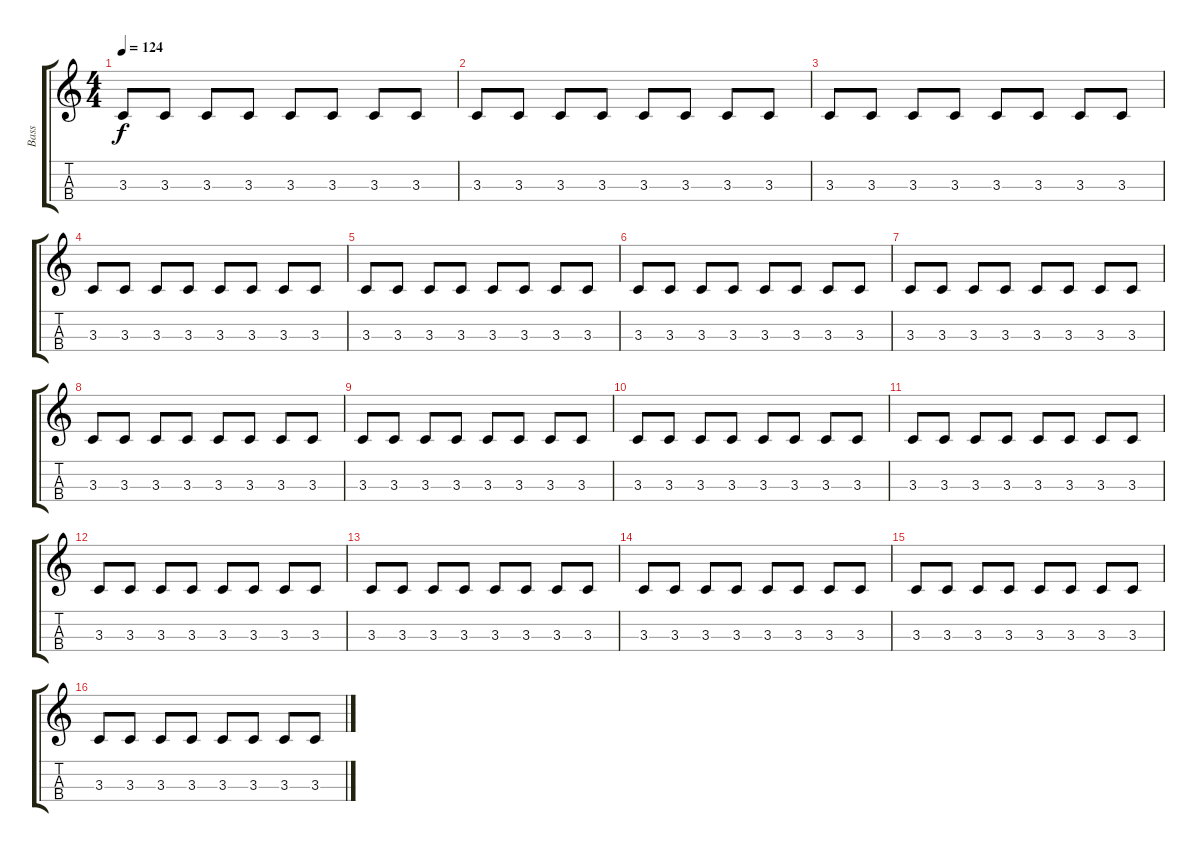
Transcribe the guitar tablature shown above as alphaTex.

\track ("Bass" "Bass") {instrument electricbassfinger}
\staff {score tabs}
\tuning (G3 D3 A2 E2) {hide}
\ts (4 4)
\tempo 124
\clef g2
\ks c
3.3.8{dy f} 3.3.8 3.3.8 3.3.8 3.3.8 3.3.8 3.3.8 3.3.8 |
3.3.8 3.3.8 3.3.8 3.3.8 3.3.8 3.3.8 3.3.8 3.3.8 |
3.3.8 3.3.8 3.3.8 3.3.8 3.3.8 3.3.8 3.3.8 3.3.8 |
3.3.8 3.3.8 3.3.8 3.3.8 3.3.8 3.3.8 3.3.8 3.3.8 |
3.3.8 3.3.8 3.3.8 3.3.8 3.3.8 3.3.8 3.3.8 3.3.8 |
3.3.8 3.3.8 3.3.8 3.3.8 3.3.8 3.3.8 3.3.8 3.3.8 |
3.3.8 3.3.8 3.3.8 3.3.8 3.3.8 3.3.8 3.3.8 3.3.8 |
3.3.8 3.3.8 3.3.8 3.3.8 3.3.8 3.3.8 3.3.8 3.3.8 |
3.3.8 3.3.8 3.3.8 3.3.8 3.3.8 3.3.8 3.3.8 3.3.8 |
3.3.8 3.3.8 3.3.8 3.3.8 3.3.8 3.3.8 3.3.8 3.3.8 |
3.3.8 3.3.8 3.3.8 3.3.8 3.3.8 3.3.8 3.3.8 3.3.8 |
3.3.8 3.3.8 3.3.8 3.3.8 3.3.8 3.3.8 3.3.8 3.3.8 |
3.3.8 3.3.8 3.3.8 3.3.8 3.3.8 3.3.8 3.3.8 3.3.8 |
3.3.8 3.3.8 3.3.8 3.3.8 3.3.8 3.3.8 3.3.8 3.3.8 |
3.3.8 3.3.8 3.3.8 3.3.8 3.3.8 3.3.8 3.3.8 3.3.8 |
3.3.8 3.3.8 3.3.8 3.3.8 3.3.8 3.3.8 3.3.8 3.3.8
